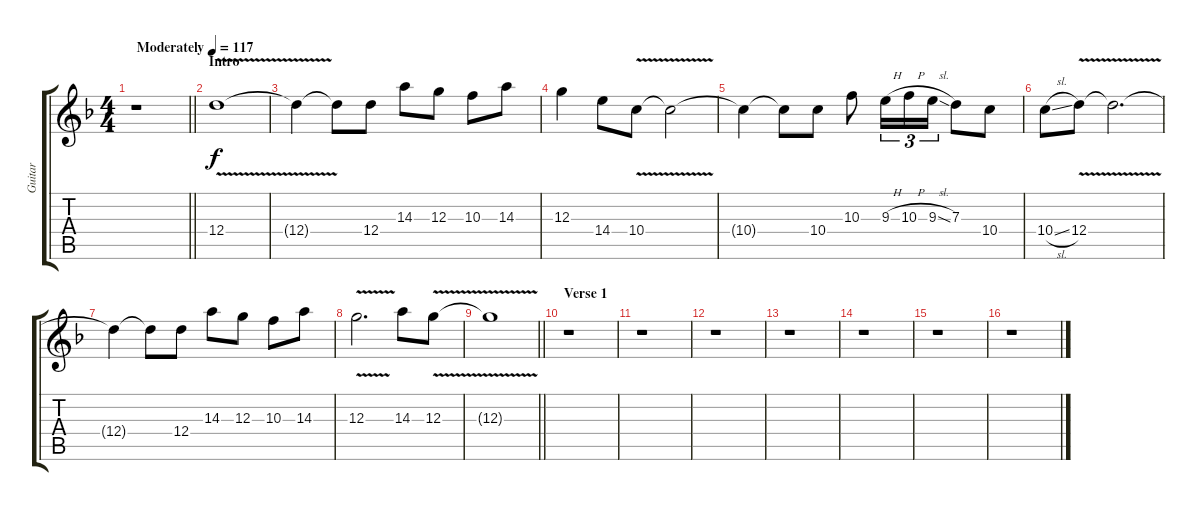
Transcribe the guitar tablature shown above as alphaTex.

\track ("Guitar" "Guitar") {instrument distortionguitar}
\staff {score tabs}
\tuning (E4 B3 G3 D3 A2 E2) {hide}
\ts (4 4)
\tempo (117 "Moderately")
\clef g2
\barLineRight lightlight
\ks dminor
r.1{dy f instrument distortionguitar} |
\section ("" "Intro")
12.4{v}.1 |
12.4{t}.4 12.4{t}.8 12.4.8 14.3.8 12.3.8 10.3.8 14.3.8 |
12.3.4 14.4.8 10.4{v}.8 10.4{t}.2 |
10.4{t}.4 10.4{t}.8 10.4.8 10.3.8 9.3{h}.16{tu (3 2)} 10.3{h}.16{tu (3 2)} 9.3{sl}.16{tu (3 2)} 7.3.8 10.4.8 |
10.4{sl}.8 12.4{v}.8 12.4{t}.2{d} |
12.4{t}.4 12.4{t}.8 12.4.8 14.3.8 12.3.8 10.3.8 14.3.8 |
12.3{v}.2{d} 14.3.8 12.3{v}.8 |
\barLineRight lightlight
12.3{t}.1 |
\section ("" "Verse 1")
r.1 |
r.1 |
r.1 |
r.1 |
r.1 |
r.1 |
r.1
